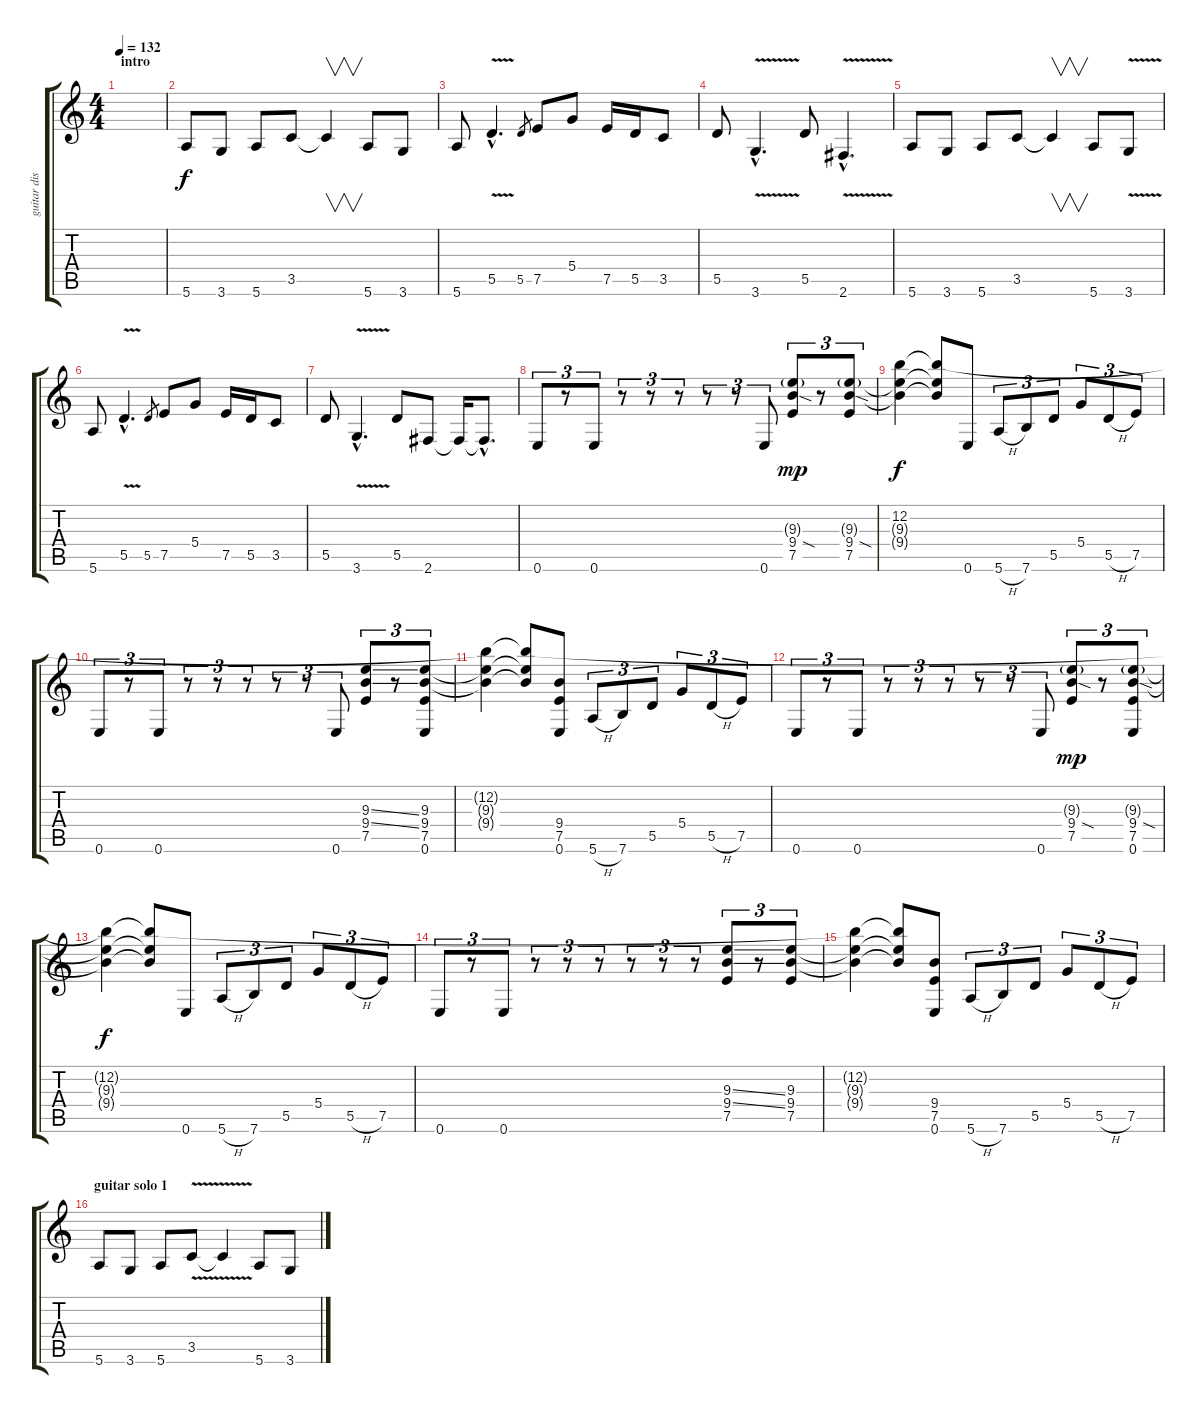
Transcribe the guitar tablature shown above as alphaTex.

\track ("guitar dist" "guitar dis") {instrument distortionguitar}
\staff {score tabs}
\tuning (E4 B3 G3 D3 A2 E2) {hide}
\ts (4 4)
\section ("" "intro")
\tempo 132
\clef g2
\ks c
|
5.6.8 3.6.8 5.6.8 3.5.8 3.5{t}.4{v} 5.6.8 3.6.8 |
5.6.8 5.5{v hac}.4{d} 5.5.8{gr} 7.5.8 5.4.8 7.5.16 5.5.16 3.5.8 |
5.5.8 3.6{v hac}.4{d} 5.5.8 2.6{v hac}.4{d} |
5.6.8 3.6.8 5.6.8 3.5.8 3.5{t}.4{v} 5.6.8 3.6{v}.8 |
5.6.8 5.5{v hac}.4{d} 5.5.8{gr} 7.5.8 5.4.8 7.5.16 5.5.16 3.5.8 |
5.5.8 3.6{v hac}.4{d} 5.5.8 2.6.8 2.6{t}.16 2.6{hac t}.8{d} |
0.6.8{tu (3 2) txt " "} r.8{tu (3 2)} 0.6.8{tu (3 2)} r.8{tu (3 2)} r.8{tu (3 2)} r.8{tu (3 2)} r.8{tu (3 2)} r.8{tu (3 2)} 0.6.8{tu (3 2)} (9.3{g} 9.4{sod} 7.5).8{tu (3 2) dy mp} r.8{tu (3 2)} (9.3{g} 9.4{sod} 7.5).8{tu (3 2)} |
(12.2 9.3{t} 9.4{t}).4{dy f} (12.2{t} 9.3{t} 9.4{t}).8 0.6.8 5.6{h}.8{tu (3 2)} 7.6.8{tu (3 2)} 5.5.8{tu (3 2)} 5.4.8{tu (3 2)} 5.5{h}.8{tu (3 2)} 7.5.8{tu (3 2)} |
0.6.8{tu (3 2)} r.8{tu (3 2)} 0.6.8{tu (3 2)} r.8{tu (3 2)} r.8{tu (3 2)} r.8{tu (3 2)} r.8{tu (3 2)} r.8{tu (3 2)} 0.6.8{tu (3 2)} (9.3{ss} 9.4{ss} 7.5).8{tu (3 2)} r.8{tu (3 2)} (9.3 9.4 7.5 0.6).8{tu (3 2)} |
(12.2{t} 9.3{t} 9.4{t}).4 (12.2{t} 9.3{t} 9.4{t}).8 (9.4 7.5 0.6).8 5.6{h}.8{tu (3 2)} 7.6.8{tu (3 2)} 5.5.8{tu (3 2)} 5.4.8{tu (3 2)} 5.5{h}.8{tu (3 2)} 7.5.8{tu (3 2)} |
0.6.8{tu (3 2) txt " "} r.8{tu (3 2)} 0.6.8{tu (3 2)} r.8{tu (3 2)} r.8{tu (3 2)} r.8{tu (3 2)} r.8{tu (3 2)} r.8{tu (3 2)} 0.6.8{tu (3 2)} (9.3{g} 9.4{sod} 7.5).8{tu (3 2) dy mp} r.8{tu (3 2)} (9.3{g} 9.4{sod} 7.5 0.6).8{tu (3 2)} |
(12.2{t} 9.3{t} 9.4{t}).4{dy f} (12.2{t} 9.3{t} 9.4{t}).8 0.6.8 5.6{h}.8{tu (3 2)} 7.6.8{tu (3 2)} 5.5.8{tu (3 2)} 5.4.8{tu (3 2)} 5.5{h}.8{tu (3 2)} 7.5.8{tu (3 2)} |
0.6.8{tu (3 2)} r.8{tu (3 2)} 0.6.8{tu (3 2)} r.8{tu (3 2)} r.8{tu (3 2)} r.8{tu (3 2)} r.8{tu (3 2)} r.8{tu (3 2)} r.8{tu (3 2)} (9.3{ss} 9.4{ss} 7.5).8{tu (3 2)} r.8{tu (3 2)} (9.3 9.4 7.5).8{tu (3 2)} |
(12.2{t} 9.3{t} 9.4{t}).4 (12.2{t} 9.3{t} 9.4{t}).8 (9.4 7.5 0.6).8 5.6{h}.8{tu (3 2)} 7.6.8{tu (3 2)} 5.5.8{tu (3 2)} 5.4.8{tu (3 2)} 5.5{h}.8{tu (3 2)} 7.5.8{tu (3 2)} |
\section ("" "guitar solo 1")
5.6.8{txt " "} 3.6.8 5.6.8 3.5{v}.8 3.5{t}.4 5.6.8 3.6.8
